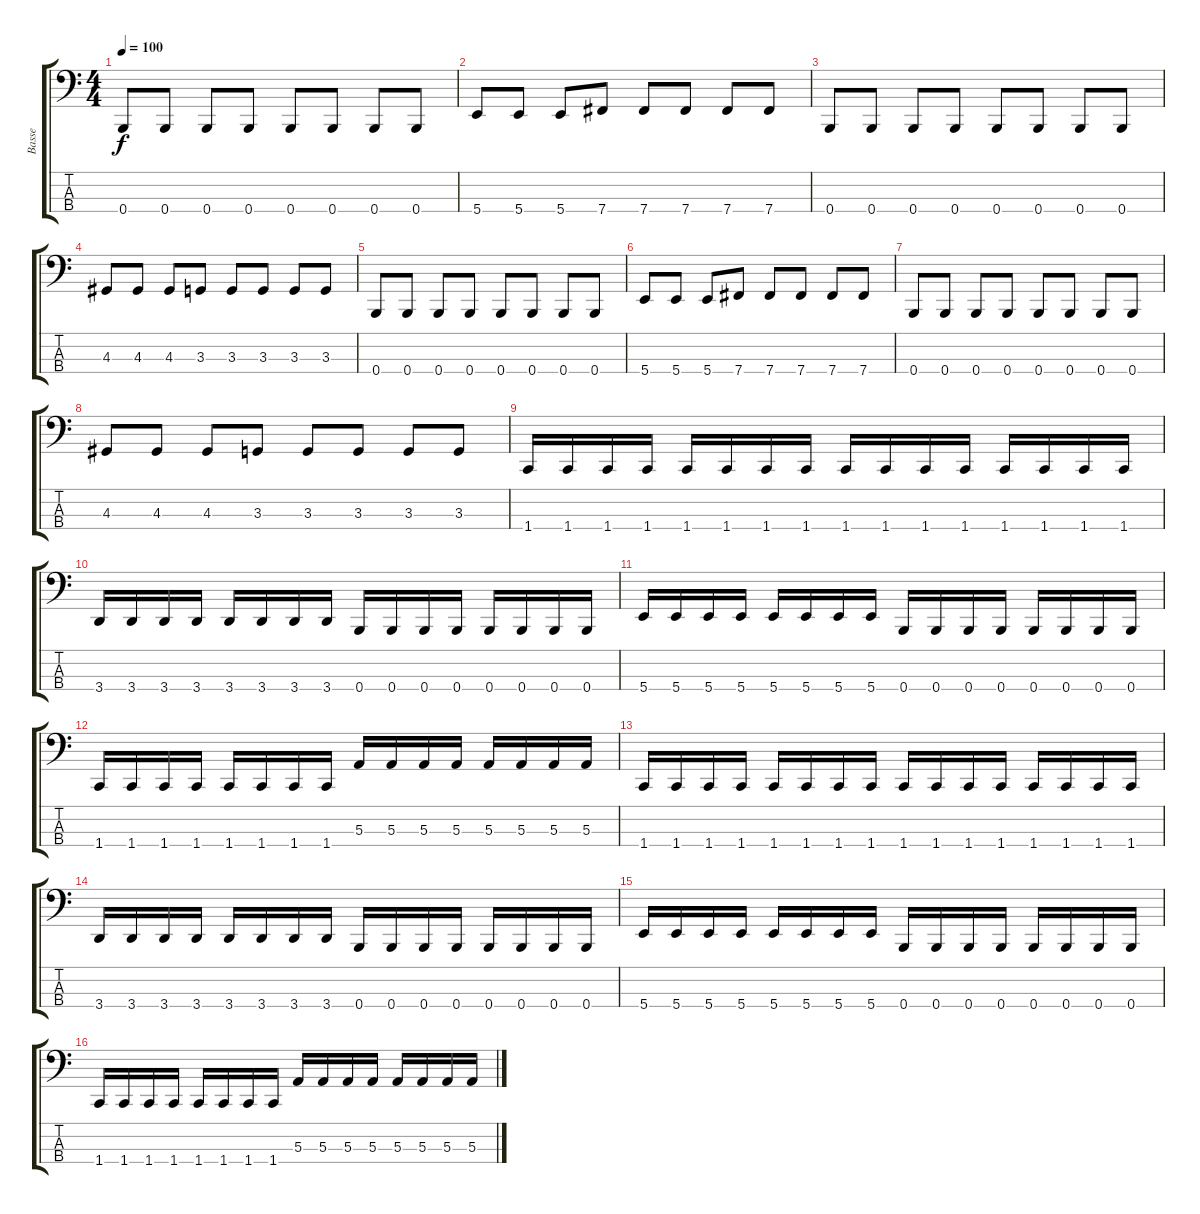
\track ("Basse" "Basse") {instrument electricbasspick}
\staff {score tabs}
\tuning (D2 A1 E1 B0) {hide}
\ts (4 4)
\tempo 100
\clef f4
\ks c
0.4.8{dy f} 0.4.8 0.4.8 0.4.8 0.4.8 0.4.8 0.4.8 0.4.8 |
5.4.8 5.4.8 5.4.8 7.4.8 7.4.8 7.4.8 7.4.8 7.4.8 |
0.4.8 0.4.8 0.4.8 0.4.8 0.4.8 0.4.8 0.4.8 0.4.8 |
4.3.8 4.3.8 4.3.8 3.3.8 3.3.8 3.3.8 3.3.8 3.3.8 |
0.4.8 0.4.8 0.4.8 0.4.8 0.4.8 0.4.8 0.4.8 0.4.8 |
5.4.8 5.4.8 5.4.8 7.4.8 7.4.8 7.4.8 7.4.8 7.4.8 |
0.4.8 0.4.8 0.4.8 0.4.8 0.4.8 0.4.8 0.4.8 0.4.8 |
4.3.8 4.3.8 4.3.8 3.3.8 3.3.8 3.3.8 3.3.8 3.3.8 |
1.4.16 1.4.16 1.4.16 1.4.16 1.4.16 1.4.16 1.4.16 1.4.16 1.4.16 1.4.16 1.4.16 1.4.16 1.4.16 1.4.16 1.4.16 1.4.16 |
3.4.16 3.4.16 3.4.16 3.4.16 3.4.16 3.4.16 3.4.16 3.4.16 0.4.16 0.4.16 0.4.16 0.4.16 0.4.16 0.4.16 0.4.16 0.4.16 |
5.4.16 5.4.16 5.4.16 5.4.16 5.4.16 5.4.16 5.4.16 5.4.16 0.4.16 0.4.16 0.4.16 0.4.16 0.4.16 0.4.16 0.4.16 0.4.16 |
1.4.16 1.4.16 1.4.16 1.4.16 1.4.16 1.4.16 1.4.16 1.4.16 5.3.16 5.3.16 5.3.16 5.3.16 5.3.16 5.3.16 5.3.16 5.3.16 |
1.4.16 1.4.16 1.4.16 1.4.16 1.4.16 1.4.16 1.4.16 1.4.16 1.4.16 1.4.16 1.4.16 1.4.16 1.4.16 1.4.16 1.4.16 1.4.16 |
3.4.16 3.4.16 3.4.16 3.4.16 3.4.16 3.4.16 3.4.16 3.4.16 0.4.16 0.4.16 0.4.16 0.4.16 0.4.16 0.4.16 0.4.16 0.4.16 |
5.4.16 5.4.16 5.4.16 5.4.16 5.4.16 5.4.16 5.4.16 5.4.16 0.4.16 0.4.16 0.4.16 0.4.16 0.4.16 0.4.16 0.4.16 0.4.16 |
1.4.16 1.4.16 1.4.16 1.4.16 1.4.16 1.4.16 1.4.16 1.4.16 5.3.16 5.3.16 5.3.16 5.3.16 5.3.16 5.3.16 5.3.16 5.3.16
